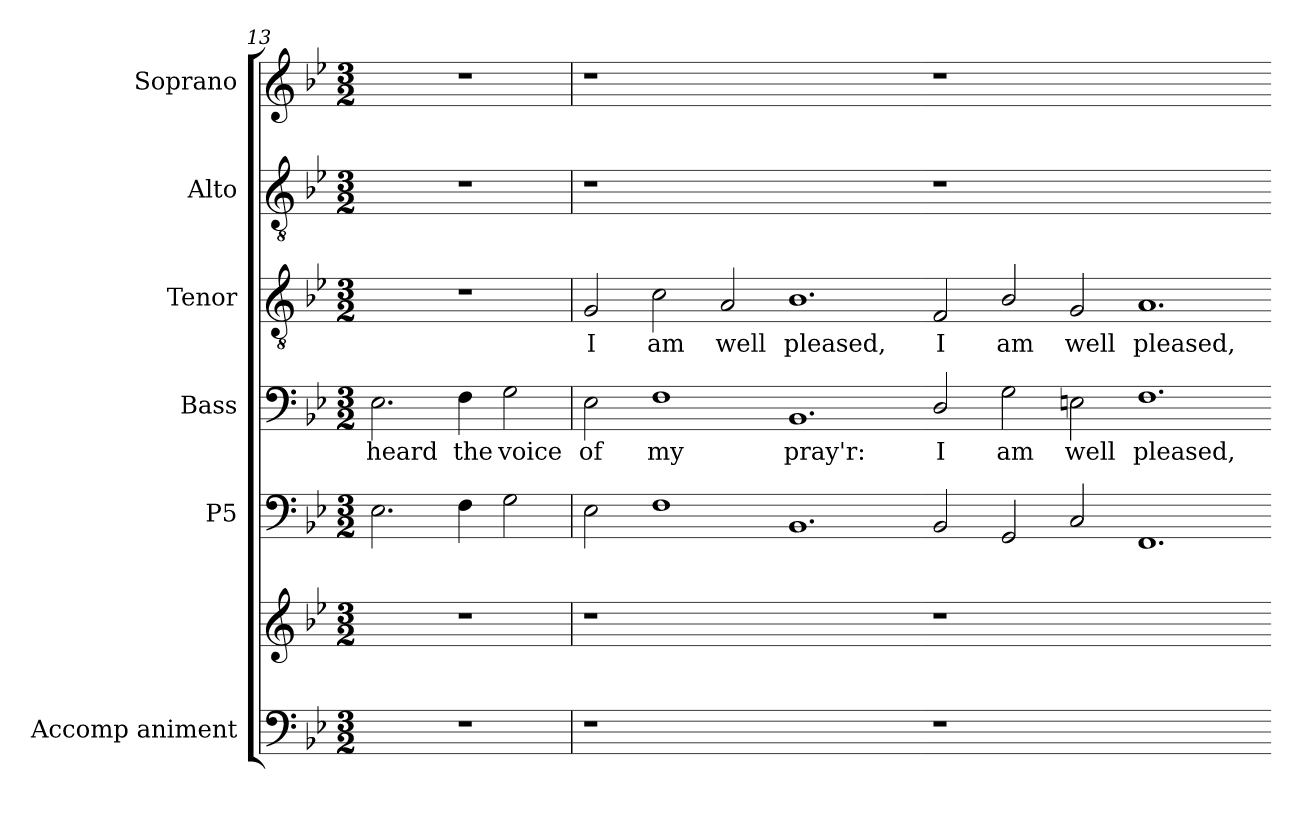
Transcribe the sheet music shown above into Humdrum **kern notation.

**kern	**kern	**kern	**kern	**text	**kern	**text	**kern	**kern
*part6	*part6	*part5	*part4	*part4	*part3	*part3	*part2	*part1
*staff7	*staff6	*staff5	*staff4	*staff4	*staff3	*staff3	*staff2	*staff1
*I"Accomp animent	*	*I"P5	*I"Bass	*	*I"Tenor	*	*I"Alto	*I"Soprano
*	*	*	*I'B.	*	*I'T.	*	*I'A.	*I'S.
*clefF4	*clefG2	*clefF4	*clefF4	*	*clefGv2	*	*clefGv2	*clefG2
*	*	*	*	*	*ITrd7c12	*	*ITrd7c12	*
*k[b-e-]	*k[b-e-]	*k[b-e-]	*k[b-e-]	*	*k[b-e-]	*	*k[b-e-]	*k[b-e-]
*B-:	*B-:	*B-:	*B-:	*	*B-:	*	*B-:	*B-:
*M3/2	*M3/2	*M3/2	*M3/2	*	*M3/2	*	*M3/2	*M3/2
=13	=13	=13	=13	=13	=13	=13	=13	=13
!LO:N:vis=1	!LO:N:vis=1	!	!	!	!	!	!	!
!	!	!	!	!LO:LY:b:color=#000000	!LO:N:vis=1	!	!LO:N:vis=1	!LO:N:vis=1
1.r	1.r	2.E-i\	2.E-i\	heard	1.r	.	1.r	1.r
!	!	!	!	!LO:LY:b:color=#000000	!	!	!	!
.	.	4Fi\	4Fi\	the	.	.	.	.
!	!	!	!	!LO:LY:b:color=#000000	!	!	!	!
.	.	2Gi\	2Gi\	voice	.	.	.	.
=14	=14	=14	=14	=14	=14	=14	=14	=14
!LO:N:vis=1	!LO:N:vis=1	!	!	!	!	!	!	!
!	!	!	!	!LO:LY:b:color=#000000	!	!	!	!
!	!	!	!	!	!	!LO:LY:b:color=#000000	!LO:N:vis=1	!LO:N:vis=1
0.r	0.r	2E-i\	2E-i\	of	2GGi/	I	1.r	1.r
!	!	!	!	!LO:LY:b:color=#000000	!	!	!	!
!	!	!	!	!	!	!LO:LY:b:color=#000000	!	!
.	.	1Fi	1Fi	my	2Ci\	am	.	.
!	!	!	!	!	!	!LO:LY:b:color=#000000	!	!
.	.	.	.	.	2AAi/	well	.	.
!	!	!	!	!LO:LY:b:color=#000000	!	!	!	!
!	!	!	!	!	!	!LO:LY:b:color=#000000	!	!
.	.	1.BB-i	1.BB-i	pray'r:	1.BB-i	pleased,	1.ryy	1.ryy
=15-	=15-	=15-	=15-	=15-	=15-	=15-	=15-	=15-
!LO:N:vis=1	!LO:N:vis=1	!	!	!	!	!	!	!
!	!	!	!	!LO:LY:b:color=#000000	!	!	!	!
!	!	!	!	!	!	!LO:LY:b:color=#000000	!LO:N:vis=1	!LO:N:vis=1
0.r	0.r	2BB-i/	2Di/	I	2FFi/	I	1.r	1.r
!	!	!	!	!LO:LY:b:color=#000000	!	!	!	!
!	!	!	!	!	!	!LO:LY:b:color=#000000	!	!
.	.	2GGi/	2Gi\	am	2BB-i/	am	.	.
!	!	!	!	!LO:LY:b:color=#000000	!	!	!	!
!	!	!	!	!	!	!LO:LY:b:color=#000000	!	!
.	.	2Ci/	2Eni\	well	2GGi/	well	.	.
!	!	!	!	!LO:LY:b:color=#000000	!	!	!	!
!	!	!	!	!	!	!LO:LY:b:color=#000000	!	!
.	.	1.FFi	1.Fi	pleased,	1.AAi	pleased,	1.ryy	1.ryy
=-	=-	=-	=-	=-	=-	=-	=-	=-
*-	*-	*-	*-	*-	*-	*-	*-	*-
